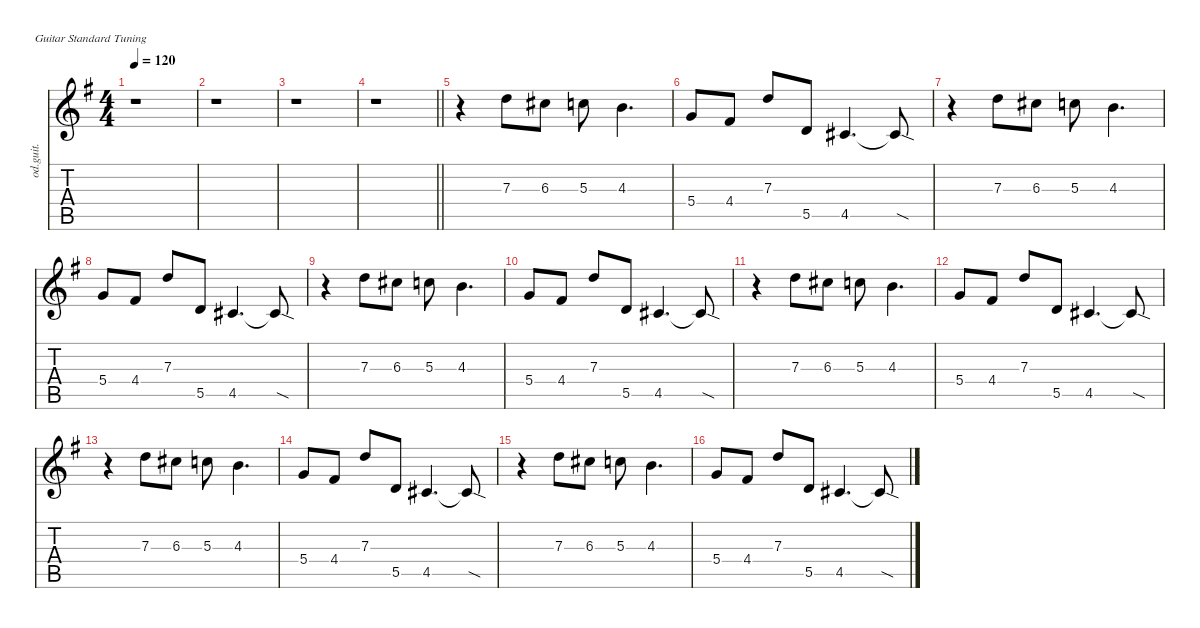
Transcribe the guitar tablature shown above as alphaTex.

\defaultSystemsLayout 4
\hideDynamics
\bracketExtendMode nobrackets
\otherSystemsTrackNameOrientation horizontal
\track ("Guitarra 3" "od.guit.") {defaultSystemsLayout 16 instrument overdrivenguitar}
\staff {score tabs}
\tuning (E4 B3 G3 D3 A2 E2)
\ts (4 4)
\beaming (8 2 2 2 2)
\tempo 120
\clef g2
\ks g
r.1{dy f instrument overdrivenguitar beam Down} |
r.1{beam Down} |
r.1{beam Down} |
\barLineRight lightlight
r.1{beam Down} |
r.4{beam Down} 7.3{acc forcenatural}.8{beam Down} 6.3{acc #}.8{beam Down} 5.3{acc forcenatural}.8{beam Down} 4.3{acc forcenatural}.4{d beam Down} |
5.4{acc forcenatural}.8{beam Up} 4.4{acc #}.8{beam Up} 7.3{acc forcenatural}.8{beam Up} 5.5{acc forcenatural}.8{beam Up} 4.5{acc #}.4{d beam Up} 4.5{sod t acc #}.8{beam Up} |
r.4{beam Down} 7.3{acc forcenatural}.8{beam Down} 6.3{acc #}.8{beam Down} 5.3{acc forcenatural}.8{beam Down} 4.3{acc forcenatural}.4{d beam Down} |
5.4{acc forcenatural}.8{beam Up} 4.4{acc #}.8{beam Up} 7.3{acc forcenatural}.8{beam Up} 5.5{acc forcenatural}.8{beam Up} 4.5{acc #}.4{d beam Up} 4.5{sod t acc #}.8{beam Up} |
r.4{beam Down} 7.3{acc forcenatural}.8{beam Down} 6.3{acc #}.8{beam Down} 5.3{acc forcenatural}.8{beam Down} 4.3{acc forcenatural}.4{d beam Down} |
5.4{acc forcenatural}.8{beam Up} 4.4{acc #}.8{beam Up} 7.3{acc forcenatural}.8{beam Up} 5.5{acc forcenatural}.8{beam Up} 4.5{acc #}.4{d beam Up} 4.5{sod t acc #}.8{beam Up} |
r.4{beam Down} 7.3{acc forcenatural}.8{beam Down} 6.3{acc #}.8{beam Down} 5.3{acc forcenatural}.8{beam Down} 4.3{acc forcenatural}.4{d beam Down} |
5.4{acc forcenatural}.8{beam Up} 4.4{acc #}.8{beam Up} 7.3{acc forcenatural}.8{beam Up} 5.5{acc forcenatural}.8{beam Up} 4.5{acc #}.4{d beam Up} 4.5{sod t acc #}.8{beam Up} |
r.4{beam Down} 7.3{acc forcenatural}.8{beam Down} 6.3{acc #}.8{beam Down} 5.3{acc forcenatural}.8{beam Down} 4.3{acc forcenatural}.4{d beam Down} |
5.4{acc forcenatural}.8{beam Up} 4.4{acc #}.8{beam Up} 7.3{acc forcenatural}.8{beam Up} 5.5{acc forcenatural}.8{beam Up} 4.5{acc #}.4{d beam Up} 4.5{sod t acc #}.8{beam Up} |
r.4{beam Down} 7.3{acc forcenatural}.8{beam Down} 6.3{acc #}.8{beam Down} 5.3{acc forcenatural}.8{beam Down} 4.3{acc forcenatural}.4{d beam Down} |
5.4{acc forcenatural}.8{beam Up} 4.4{acc #}.8{beam Up} 7.3{acc forcenatural}.8{beam Up} 5.5{acc forcenatural}.8{beam Up} 4.5{acc #}.4{d beam Up} 4.5{sod t acc #}.8{beam Up}
